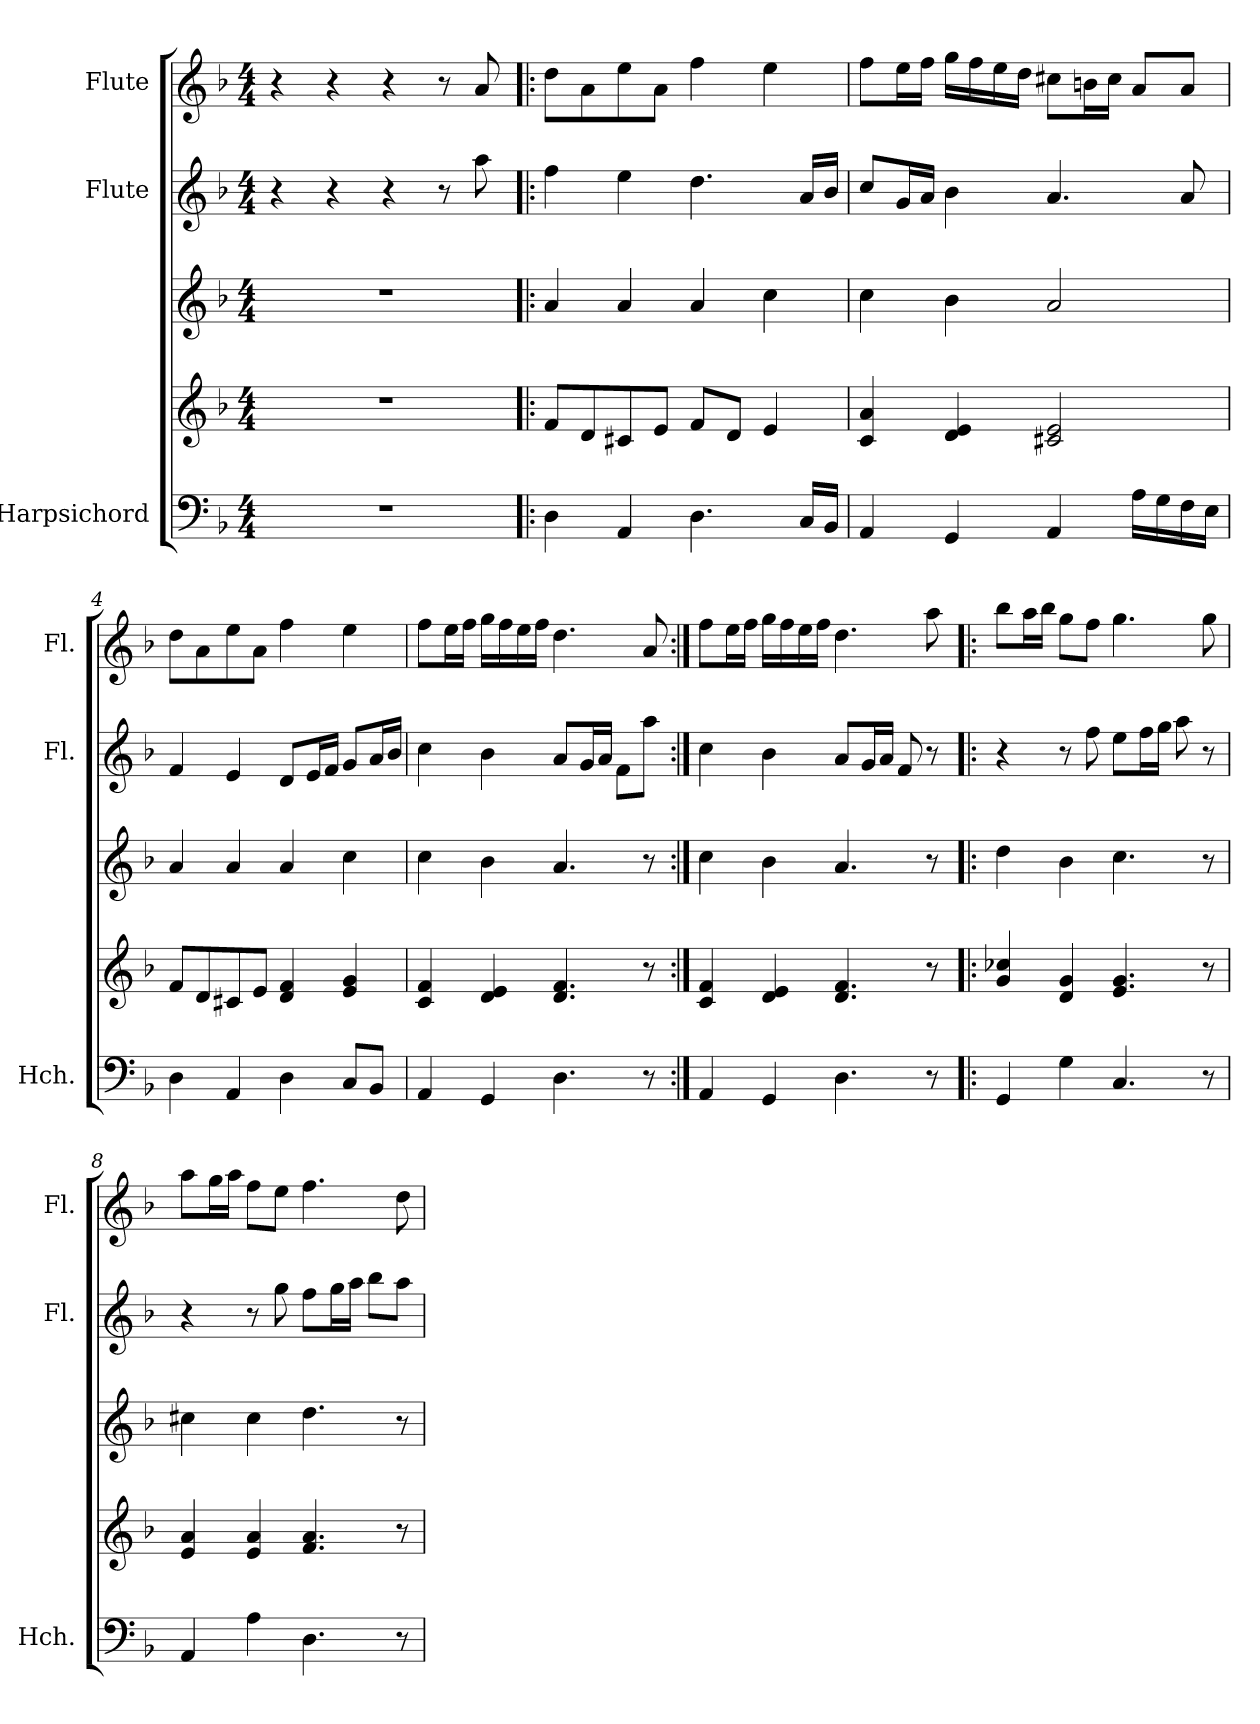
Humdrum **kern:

**kern	**kern	**kern	**kern	**kern
*part3	*part3	*part3	*part2	*part1
*staff5	*staff4	*staff3	*staff2	*staff1
*I"Harpsichord	*	*	*I"Flute	*I"Flute
*I'Hch.	*	*	*I'Fl.	*I'Fl.
*clefF4	*clefG2	*clefG2	*clefG2	*clefG2
*k[b-]	*k[b-]	*k[b-]	*k[b-]	*k[b-]
*M4/4	*M4/4	*M4/4	*M4/4	*M4/4
=1	=1	=1	=1	=1
1r	1r	1r	4r	4r
.	.	.	4r	4r
.	.	.	4r	4r
.	.	.	8r	8r
.	.	.	8aa\	8a/
=2!|:	=2!|:	=2!|:	=2!|:	=2!|:
4D\	8f/L	4a/	4ff\	8dd\L
.	8d/	.	.	8a\
4AA/	8c#X/	4a/	4ee\	8ee\
.	8e/J	.	.	8a\J
4.D\	8f/L	4a/	4.dd\	4ff\
.	8d/J	.	.	.
.	4e/	4cc\	.	4ee\
16C/LL	.	.	16a/LL	.
16BB-/JJ	.	.	16b-/JJ	.
=3	=3	=3	=3	=3
4AA/	4c/ 4a/	4cc\	8cc/L	8ff\L
.	.	.	16g/L	16ee\L
.	.	.	16a/JJ	16ff\JJ
4GG/	4d/ 4e/	4b-\	4b-\	16gg\LL
.	.	.	.	16ff\
.	.	.	.	16ee\
.	.	.	.	16dd\JJ
4AA/	2c#X/ 2e/	2a/	4.a/	8cc#X\L
.	.	.	.	16bn\L
.	.	.	.	16cc#\JJ
16A\LL	.	.	.	8a/L
16G\	.	.	.	.
16F\	.	.	8a/	8a/J
16E\JJ	.	.	.	.
!!LO:LB:g=z
=4	=4	=4	=4	=4
4D\	8f/L	4a/	4f/	8dd\L
.	8d/	.	.	8a\
4AA/	8c#X/	4a/	4e/	8ee\
.	8e/J	.	.	8a\J
4D\	4d/ 4f/	4a/	8d/L	4ff\
.	.	.	16e/L	.
.	.	.	16f/JJ	.
8C/L	4e/ 4g/	4cc\	8g/L	4ee\
8BB-/J	.	.	16a/L	.
.	.	.	16b-/JJ	.
=5	=5	=5	=5	=5
4AA/	4c/ 4f/	4cc\	4cc\	8ff\L
.	.	.	.	16ee\L
.	.	.	.	16ff\JJ
4GG/	4d/ 4e/	4b-\	4b-\	16gg\LL
.	.	.	.	16ff\
.	.	.	.	16ee\
.	.	.	.	16ff\JJ
4.D\	4.d/ 4.f/	4.a/	8a/L	4.dd\
.	.	.	16g/L	.
.	.	.	16a/JJ	.
.	.	.	8f\L	.
8r	8r	8r	8aa\J	8a/
=6:|!	=6:|!	=6:|!	=6:|!	=6:|!
4AA/	4c/ 4f/	4cc\	4cc\	8ff\L
.	.	.	.	16ee\L
.	.	.	.	16ff\JJ
4GG/	4d/ 4e/	4b-\	4b-\	16gg\LL
.	.	.	.	16ff\
.	.	.	.	16ee\
.	.	.	.	16ff\JJ
4.D\	4.d/ 4.f/	4.a/	8a/L	4.dd\
.	.	.	16g/L	.
.	.	.	16a/JJ	.
.	.	.	8f/	.
8r	8r	8r	8r	8aa\
!!LO:PB:g=z
=7!|:	=7!|:	=7!|:	=7!|:	=7!|:
4GG/	4g/ 4cc-X/	4dd\	4r	8bb-\L
.	.	.	.	16aa\L
.	.	.	.	16bb-\JJ
4G\	4d/ 4g/	4b-\	8r	8gg\L
.	.	.	8ff\	8ff\J
4.C/	4.e/ 4.g/	4.cc\	8ee\L	4.gg\
.	.	.	16ff\L	.
.	.	.	16gg\JJ	.
.	.	.	8aa\	.
8r	8r	8r	8r	8gg\
=8	=8	=8	=8	=8
4AA/	4e/ 4a/	4cc#X\	4r	8aa\L
.	.	.	.	16gg\L
.	.	.	.	16aa\JJ
4A\	4e/ 4a/	4cc#\	8r	8ff\L
.	.	.	8gg\	8ee\J
4.D\	4.f/ 4.a/	4.dd\	8ff\L	4.ff\
.	.	.	16gg\L	.
.	.	.	16aa\JJ	.
.	.	.	8bb-\L	.
8r	8r	8r	8aa\J	8dd\
=	=	=	=	=
*-	*-	*-	*-	*-
